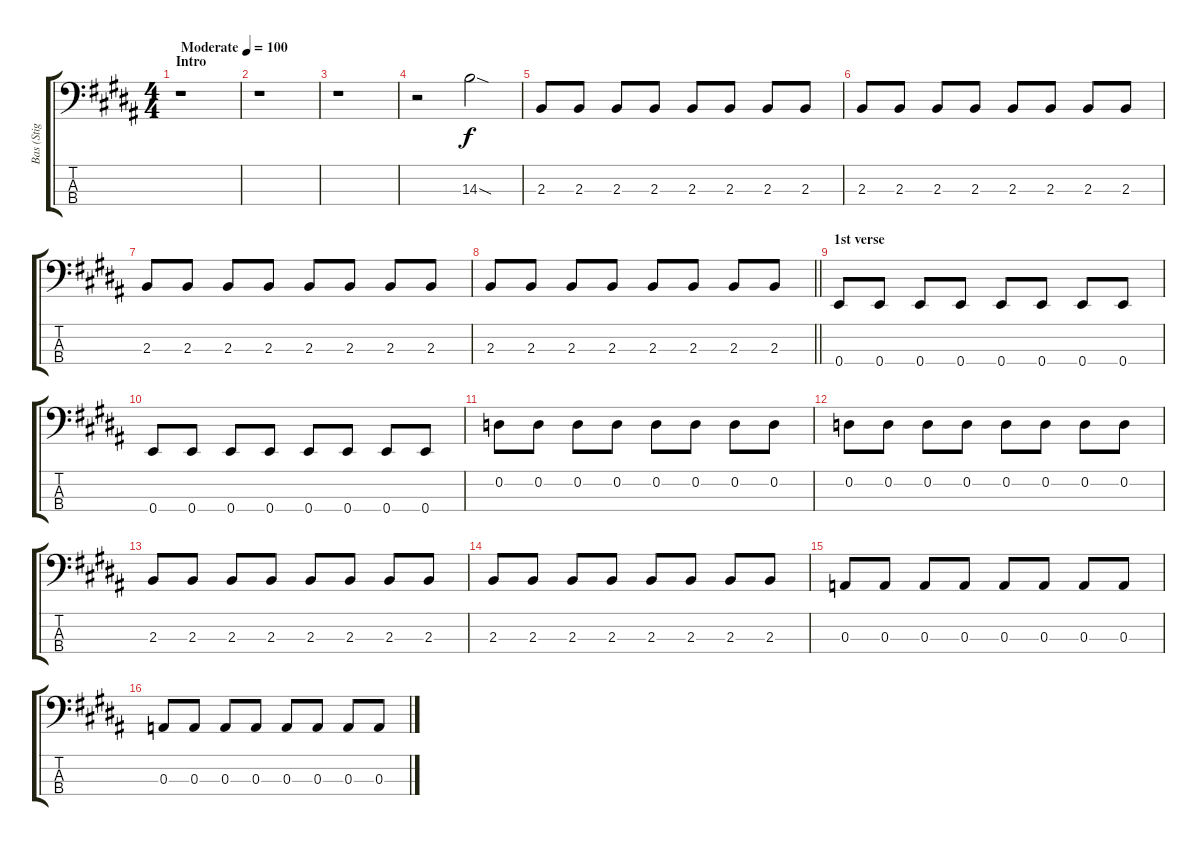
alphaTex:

\track ("Bas (Stig Pedersen)" "Bas (Stig ") {instrument electricbasspick}
\staff {score tabs}
\tuning (G2 D2 A1 E1) {hide}
\ts (4 4)
\section ("" "Intro")
\tempo (100 "Moderate")
\clef f4
\ks b
r.1{dy f instrument electricbasspick} |
r.1 |
r.1 |
r.2 14.3{sod}.2 |
2.3.8 2.3.8 2.3.8 2.3.8 2.3.8 2.3.8 2.3.8 2.3.8 |
2.3.8 2.3.8 2.3.8 2.3.8 2.3.8 2.3.8 2.3.8 2.3.8 |
2.3.8 2.3.8 2.3.8 2.3.8 2.3.8 2.3.8 2.3.8 2.3.8 |
\barLineRight lightlight
2.3.8 2.3.8 2.3.8 2.3.8 2.3.8 2.3.8 2.3.8 2.3.8 |
\section ("" "1st verse")
0.4.8 0.4.8 0.4.8 0.4.8 0.4.8 0.4.8 0.4.8 0.4.8 |
0.4.8 0.4.8 0.4.8 0.4.8 0.4.8 0.4.8 0.4.8 0.4.8 |
0.2.8 0.2.8 0.2.8 0.2.8 0.2.8 0.2.8 0.2.8 0.2.8 |
0.2.8 0.2.8 0.2.8 0.2.8 0.2.8 0.2.8 0.2.8 0.2.8 |
2.3.8 2.3.8 2.3.8 2.3.8 2.3.8 2.3.8 2.3.8 2.3.8 |
2.3.8 2.3.8 2.3.8 2.3.8 2.3.8 2.3.8 2.3.8 2.3.8 |
0.3.8 0.3.8 0.3.8 0.3.8 0.3.8 0.3.8 0.3.8 0.3.8 |
0.3.8 0.3.8 0.3.8 0.3.8 0.3.8 0.3.8 0.3.8 0.3.8
